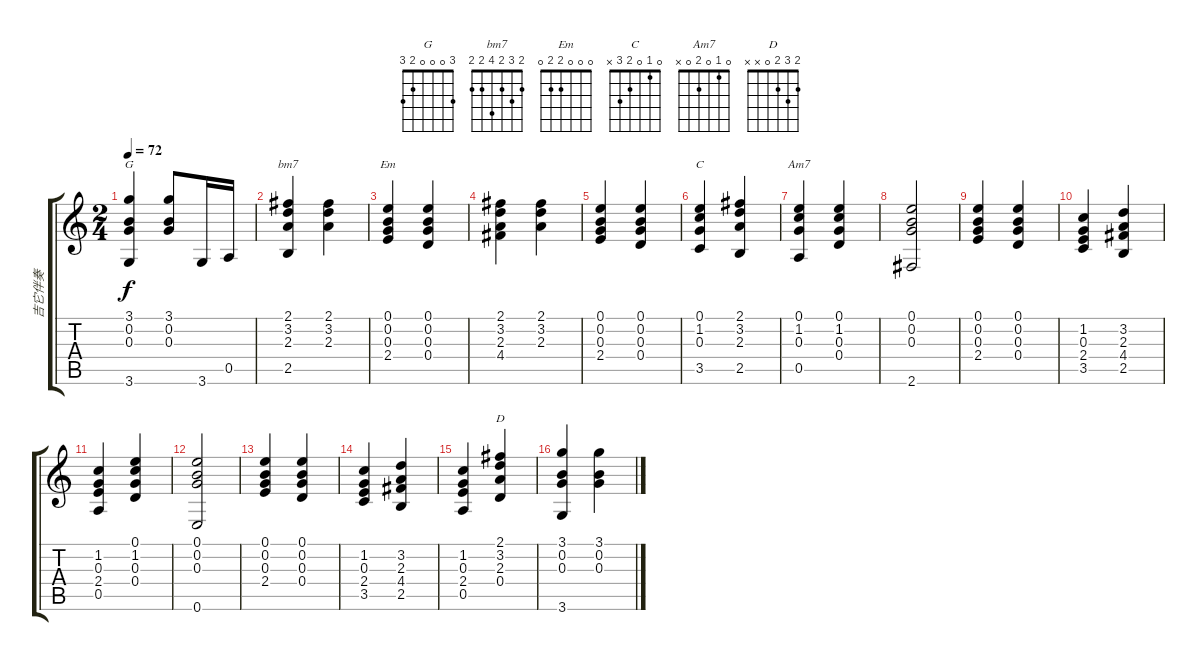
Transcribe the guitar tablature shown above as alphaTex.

\track ("吉它伴奏" "吉它伴奏") {instrument acousticguitarsteel}
\staff {score tabs}
\tuning (E4 B3 G3 D3 A2 E2) {hide}
\chord ("G" 3 0 0 0 2 3)
\chord ("bm7" 2 3 2 4 2 2)
\chord ("Em" 0 0 0 2 2 0)
\chord ("C" 0 1 0 2 3 x)
\chord ("Am7" 0 1 0 2 0 x)
\chord ("D" 2 3 2 0 x x)
\ts (2 4)
\tempo 72
\clef g2
\ks c
(3.1 0.2 0.3 3.6).4{ch "G" dy f} (3.1 0.2 0.3).8 3.6.16 0.5.16 |
(2.1 3.2 2.3 2.5).4{ch "bm7"} (2.1 3.2 2.3).4 |
(0.1 0.2 0.3 2.4).4{ch "Em"} (0.1 0.2 0.3 0.4).4 |
(2.1 3.2 2.3 4.4).4 (2.1 3.2 2.3).4 |
(0.1 0.2 0.3 2.4).4 (0.1 0.2 0.3 0.4).4 |
(0.1 1.2 0.3 3.5).4{ch "C"} (2.1 3.2 2.3 2.5).4 |
(0.1 1.2 0.3 0.5).4{ch "Am7"} (0.1 1.2 0.3 0.4).4 |
(0.1 0.2 0.3 2.6).2 |
(0.1 0.2 0.3 2.4).4 (0.1 0.2 0.3 0.4).4 |
(1.2 0.3 2.4 3.5).4 (3.2 2.3 4.4 2.5).4 |
(1.2 0.3 2.4 0.5).4 (0.1 1.2 0.3 0.4).4 |
(0.1 0.2 0.3 0.6).2 |
(0.1 0.2 0.3 2.4).4 (0.1 0.2 0.3 0.4).4 |
(1.2 0.3 2.4 3.5).4 (3.2 2.3 4.4 2.5).4 |
(1.2 0.3 2.4 0.5).4 (2.1 3.2 2.3 0.4).4{ch "D"} |
(3.1 0.2 0.3 3.6).4 (3.1 0.2 0.3).4
